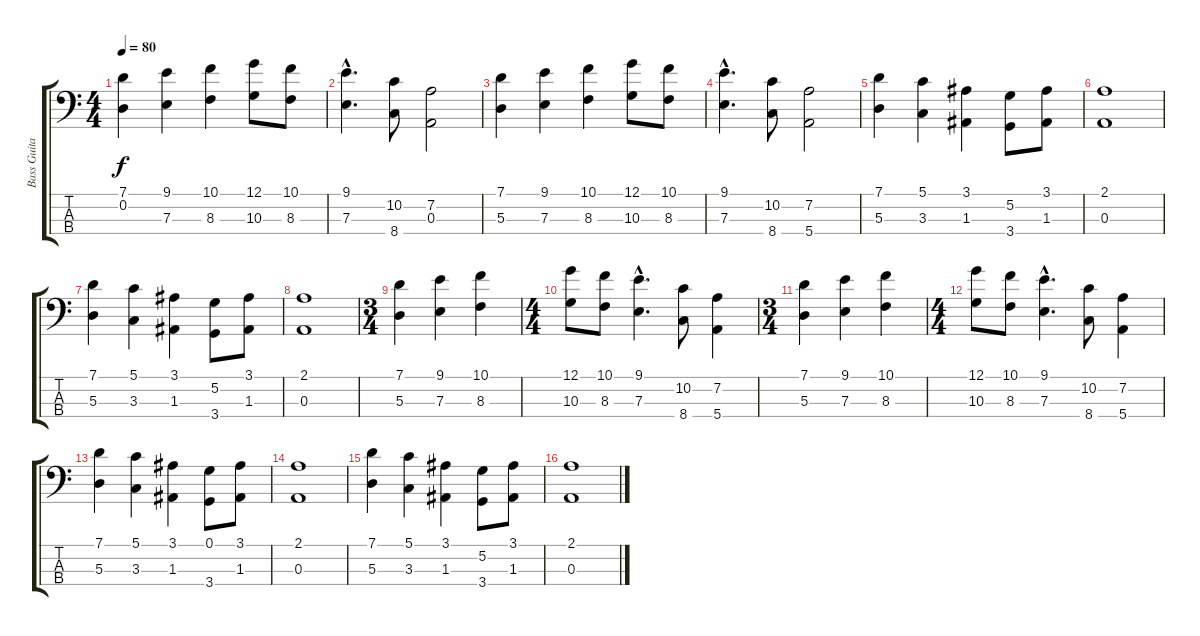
\track ("Bass Guitar" "Bass Guita") {instrument electricbassfinger}
\staff {score tabs}
\tuning (G2 D2 A1 E1) {hide}
\ts (4 4)
\tempo 80
\clef f4
\ks c
(7.1 0.2).4{dy f} (9.1 7.3).4 (10.1 8.3).4 (12.1 10.3).8 (10.1 8.3).8 |
(9.1{hac} 7.3{hac}).4{d} (10.2 8.4).8 (7.2 0.3).2 |
(7.1 5.3).4 (9.1 7.3).4 (10.1 8.3).4 (12.1 10.3).8 (10.1 8.3).8 |
(9.1{hac} 7.3{hac}).4{d} (10.2 8.4).8 (7.2 5.4).2 |
(7.1 5.3).4 (5.1 3.3).4 (3.1 1.3).4 (5.2 3.4).8 (3.1 1.3).8 |
(2.1 0.3).1 |
(7.1 5.3).4 (5.1 3.3).4 (3.1 1.3).4 (5.2 3.4).8 (3.1 1.3).8 |
(2.1 0.3).1 |
\ts (3 4)
(7.1 5.3).4 (9.1 7.3).4 (10.1 8.3).4 |
\ts (4 4)
(12.1 10.3).8 (10.1 8.3).8 (9.1{hac} 7.3{hac}).4{d} (10.2 8.4).8 (7.2 5.4).4 |
\ts (3 4)
(7.1 5.3).4 (9.1 7.3).4 (10.1 8.3).4 |
\ts (4 4)
(12.1 10.3).8 (10.1 8.3).8 (9.1{hac} 7.3{hac}).4{d} (10.2 8.4).8 (7.2 5.4).4 |
(7.1 5.3).4 (5.1 3.3).4 (3.1 1.3).4 (0.1 3.4).8 (3.1 1.3).8 |
(2.1 0.3).1 |
(7.1 5.3).4 (5.1 3.3).4 (3.1 1.3).4 (5.2 3.4).8 (3.1 1.3).8 |
(2.1 0.3).1
